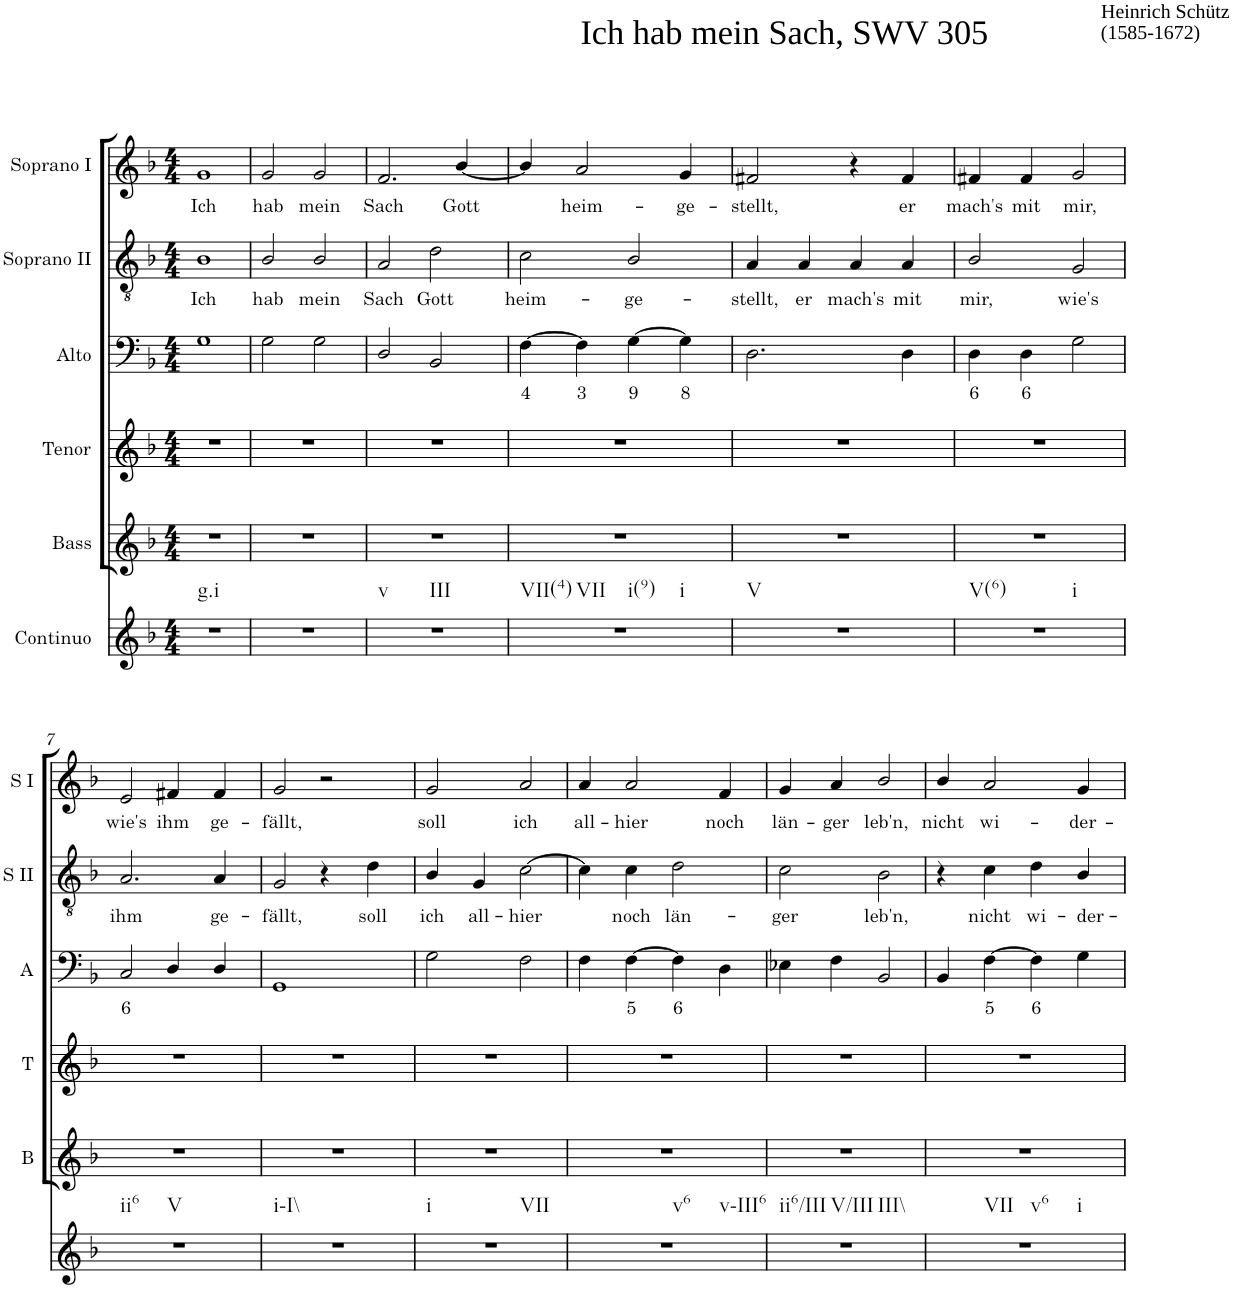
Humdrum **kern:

**kern	**kern	**kern	**kern	**text	**kern	**text	**kern	**text
*part6	*part5	*part4	*part3	*part3	*part2	*part2	*part1	*part1
*staff6	*staff5	*staff4	*staff3	*staff3	*staff2	*staff2	*staff1	*staff1
*I"Continuo	*I"Bass	*I"Tenor	*I"Alto	*	*I"Soprano II	*	*I"Soprano I	*
*	*I'B	*I'T	*I'A	*	*I'S II	*	*I'S I	*
*clefG2	*clefG2	*clefG2	*clefF4	*	*clefGv2	*	*clefG2	*
*k[b-]	*k[b-]	*k[b-]	*k[b-]	*	*k[b-]	*	*k[b-]	*
*M4/4	*M4/4	*M4/4	*M4/4	*	*M4/4	*	*M4/4	*
=1	=1	=1	=1	=1	=1	=1	=1	=1
!	!	!	!	!	!	!	!LO:TX:a:t=Ich hab mein Sach, SWV 305	!
!	!	!	!	!	!	!	!LO:TX:a:t=Heinrich Schütz	!
!	!	!	!	!	!	!	!LO:TX:a:t=(1585-1672)	!
!LO:TX:b:t=g.i	!	!	!	!	!	!	!	!
!	!	!	!	!	!	!LO:LY:b	!	!LO:LY:b
1r	1r	1r	1G	.	1B-	Ich	1g	Ich
=2	=2	=2	=2	=2	=2	=2	=2	=2
!	!	!	!	!	!	!LO:LY:b	!	!LO:LY:b
1r	1r	1r	2G\	.	2B-/	hab	2g/	hab
!	!	!	!	!	!	!LO:LY:b	!	!LO:LY:b
.	.	.	2G\	.	2B-/	mein	2g/	mein
=3	=3	=3	=3	=3	=3	=3	=3	=3
!LO:TX:b:t=v	!	!	!	!	!	!	!	!
!LO:TX:b:t=III	!	!	!	!	!	!	!	!
!	!	!	!	!	!	!LO:LY:b	!	!LO:LY:b
1r	1r	1r	2D/	.	2A/	Sach	2.f/	Sach
!	!	!	!	!	!	!LO:LY:b	!	!
.	.	.	2BB-/	.	2d\	Gott	.	.
!	!	!	!	!	!	!	!	!LO:LY:b
.	.	.	.	.	.	.	[4b-/	Gott
=4	=4	=4	=4	=4	=4	=4	=4	=4
!LO:TX:b:t=VII(4)	!	!	!	!	!	!	!	!
!LO:TX:b:t=VII	!	!	!	!	!	!	!	!
!LO:TX:b:t=i(9)	!	!	!	!	!	!	!	!
!LO:TX:b:t=i	!	!	!	!	!	!	!	!
!	!	!	!	!LO:LY:b	!	!LO:LY:b	!	!
1r	1r	1r	[4F\	4	2c\	heim-	4b-/]	.
!	!	!	!	!LO:LY:b	!	!	!	!LO:LY:b
.	.	.	4F\]	3	.	.	2a/	heim-
!	!	!	!	!LO:LY:b	!	!LO:LY:b	!	!
.	.	.	[4G\	9	2B-/	ge-	.	.
!	!	!	!	!LO:LY:b	!	!	!	!LO:LY:b
.	.	.	4G\]	8	.	.	4g/	ge-
=5	=5	=5	=5	=5	=5	=5	=5	=5
!LO:TX:b:t=V	!	!	!	!	!	!	!	!
!	!	!	!	!	!	!LO:LY:b	!	!LO:LY:b
1r	1r	1r	2.D\	.	4A/	stellt,	2f#X/	stellt,
!	!	!	!	!	!	!LO:LY:b	!	!
.	.	.	.	.	4A/	er	.	.
!	!	!	!	!	!	!LO:LY:b	!	!
.	.	.	.	.	4A/	mach's	4r	.
!	!	!	!	!	!	!LO:LY:b	!	!LO:LY:b
.	.	.	4D\	.	4A/	mit	4f#/	er
=6	=6	=6	=6	=6	=6	=6	=6	=6
!LO:TX:b:t=V(6)	!	!	!	!	!	!	!	!
!LO:TX:b:t=i	!	!	!	!	!	!	!	!
!	!	!	!	!LO:LY:b	!	!LO:LY:b	!	!LO:LY:b
1r	1r	1r	4D\	6	2B-/	mir,	4f#X/	mach's
!	!	!	!	!LO:LY:b	!	!	!	!LO:LY:b
.	.	.	4D\	6	.	.	4f#/	mit
!	!	!	!	!	!	!LO:LY:b	!	!LO:LY:b
.	.	.	2G\	.	2G/	wie's	2g/	mir,
!!LO:LB:g=z
=7	=7	=7	=7	=7	=7	=7	=7	=7
!LO:TX:b:t=ii6	!	!	!	!	!	!	!	!
!LO:TX:b:t=V	!	!	!	!	!	!	!	!
!	!	!	!	!LO:LY:b	!	!LO:LY:b	!	!LO:LY:b
1r	1r	1r	2C/	6	2.A/	ihm	2e/	wie's
!	!	!	!	!	!	!	!	!LO:LY:b
.	.	.	4D/	.	.	.	4f#X/	ihm
!	!	!	!	!	!	!LO:LY:b	!	!LO:LY:b
.	.	.	4D/	.	4A/	ge-	4f#/	ge-
=8	=8	=8	=8	=8	=8	=8	=8	=8
!LO:TX:b:t=i\\-I\\	!	!	!	!	!	!	!	!
!	!	!	!	!	!	!LO:LY:b	!	!LO:LY:b
1r	1r	1r	1GG	.	2G/	fällt,	2g/	fällt,
.	.	.	.	.	4r	.	2r	.
!	!	!	!	!	!	!LO:LY:b	!	!
.	.	.	.	.	4d\	soll	.	.
=9	=9	=9	=9	=9	=9	=9	=9	=9
!LO:TX:b:t=i	!	!	!	!	!	!	!	!
!LO:TX:b:t=VII	!	!	!	!	!	!	!	!
!	!	!	!	!	!	!LO:LY:b	!	!LO:LY:b
1r	1r	1r	2G\	.	4B-/	ich	2g/	soll
!	!	!	!	!	!	!LO:LY:b	!	!
.	.	.	.	.	4G/	all-	.	.
!	!	!	!	!	!	!LO:LY:b	!	!LO:LY:b
.	.	.	2F\	.	[2c\	hier	2a/	ich
=10	=10	=10	=10	=10	=10	=10	=10	=10
!LO:TX:b:t=v6	!	!	!	!	!	!	!	!
!LO:TX:b:t=v-III6	!	!	!	!	!	!	!	!
!	!	!	!	!	!	!	!	!LO:LY:b
1r	1r	1r	4F\	.	4c\]	.	4a/	all-
!	!	!	!	!LO:LY:b	!	!LO:LY:b	!	!LO:LY:b
.	.	.	[4F\	5	4c\	noch	2a/	hier
!	!	!	!	!LO:LY:b	!	!LO:LY:b	!	!
.	.	.	4F\]	6	2d\	län-	.	.
!	!	!	!	!	!	!	!	!LO:LY:b
.	.	.	4D\	.	.	.	4f/	noch
=11	=11	=11	=11	=11	=11	=11	=11	=11
!LO:TX:b:t=ii6/III	!	!	!	!	!	!	!	!
!LO:TX:b:t=V/III	!	!	!	!	!	!	!	!
!LO:TX:b:t=III\\	!	!	!	!	!	!	!	!
!	!	!	!	!	!	!LO:LY:b	!	!LO:LY:b
1r	1r	1r	4E-X\	.	2c\	ger	4g/	län-
!	!	!	!	!	!	!	!	!LO:LY:b
.	.	.	4F\	.	.	.	4a/	ger
!	!	!	!	!	!	!LO:LY:b	!	!LO:LY:b
.	.	.	2BB-/	.	2B-\	leb'n,	2b-/	leb'n,
=12	=12	=12	=12	=12	=12	=12	=12	=12
!LO:TX:b:t=VII	!	!	!	!	!	!	!	!
!LO:TX:b:t=v6	!	!	!	!	!	!	!	!
!LO:TX:b:t=i	!	!	!	!	!	!	!	!
!	!	!	!	!	!	!	!	!LO:LY:b
1r	1r	1r	4BB-/	.	4r	.	4b-/	nicht
!	!	!	!	!LO:LY:b	!	!LO:LY:b	!	!LO:LY:b
.	.	.	[4F\	5	4c\	nicht	2a/	wi-
!	!	!	!	!LO:LY:b	!	!LO:LY:b	!	!
.	.	.	4F\]	6	4d\	wi-	.	.
!	!	!	!	!	!	!LO:LY:b	!	!LO:LY:b
.	.	.	4G\	.	4B-/	der-	4g/	der-
=	=	=	=	=	=	=	=	=
*-	*-	*-	*-	*-	*-	*-	*-	*-
